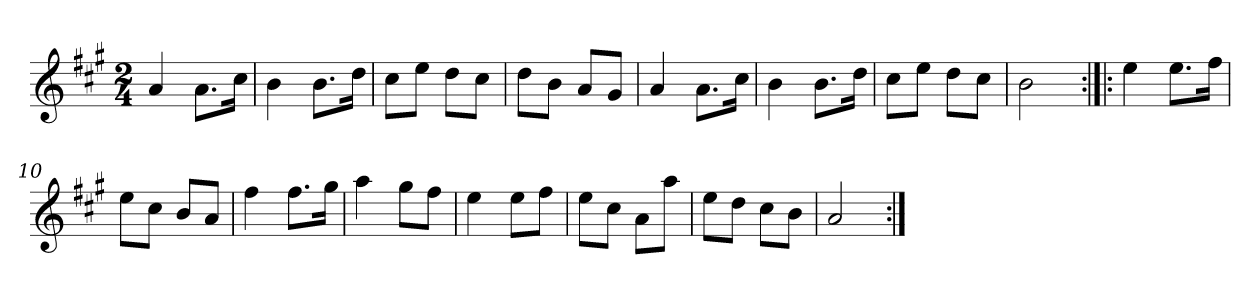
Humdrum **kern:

**kern
*part1
*staff1
*clefG2
*k[f#c#g#]
*A:
*M2/4
*MM120
=1
4a
8.a\L
16cc#\Jk
=2
4b
8.b\L
16dd\Jk
=3
8cc#\L
8ee\J
8dd\L
8cc#\J
=4
8dd\L
8b\J
8a/L
8g#/J
=5
4a
8.a\L
16cc#\Jk
=6
4b
8.b\L
16dd\Jk
=7
8cc#\L
8ee\J
8dd\L
8cc#\J
=8
2b
=9:|!|:
4ee
8.ee\L
16ff#\Jk
=10
8ee\L
8cc#\J
8b/L
8a/J
=11
4ff#
8.ff#\L
16gg#\Jk
=12
4aa
8gg#\L
8ff#\J
=13
4ee
8ee\L
8ff#\J
=14
8ee\L
8cc#\J
8a\L
8aa\J
=15
8ee\L
8dd\J
8cc#\L
8b\J
=16
2a
=:|!
*-
